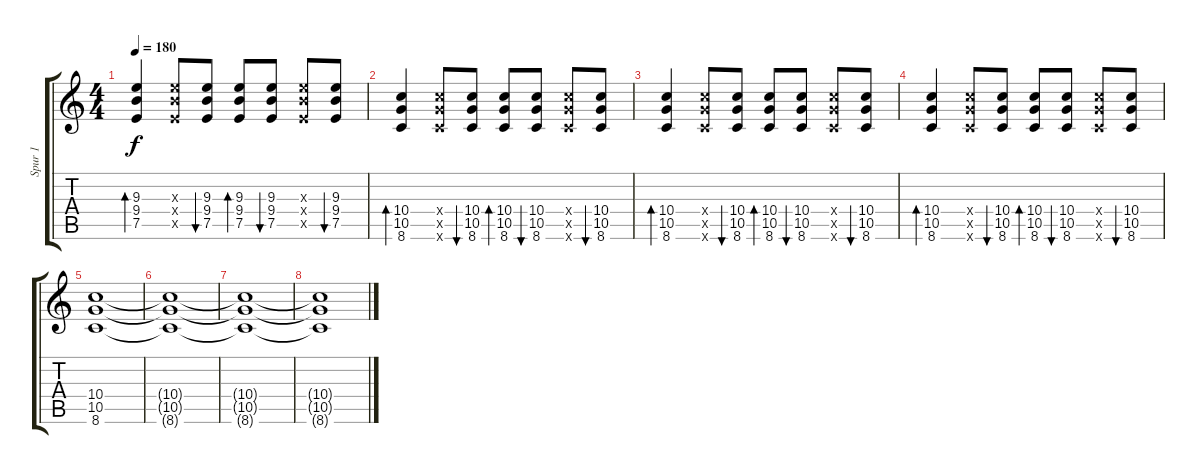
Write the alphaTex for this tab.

\track ("Spur 1" "Spur 1") {instrument overdrivenguitar}
\staff {score tabs}
\tuning (E4 B3 G3 D3 A2 E2) {hide}
\ts (4 4)
\tempo 180
\clef g2
\ks c
(9.3 9.4 7.5).4{bd 60 dy f} (9.3{x} 9.4{x} 7.5{x}).8 (9.3 9.4 7.5).8{bu 60} (9.3 9.4 7.5).8{bd 60} (9.3 9.4 7.5).8{bu 60} (9.3{x} 9.4{x} 7.5{x}).8 (9.3 9.4 7.5).8{bu 60} |
(10.4 10.5 8.6).4{bd 60} (10.4{x} 10.5{x} 8.6{x}).8 (10.4 10.5 8.6).8{bu 60} (10.4 10.5 8.6).8{bd 60} (10.4 10.5 8.6).8{bu 60} (10.4{x} 10.5{x} 8.6{x}).8 (10.4 10.5 8.6).8{bu 60} |
(10.4 10.5 8.6).4{bd 60} (10.4{x} 10.5{x} 8.6{x}).8 (10.4 10.5 8.6).8{bu 60} (10.4 10.5 8.6).8{bd 60} (10.4 10.5 8.6).8{bu 60} (10.4{x} 10.5{x} 8.6{x}).8 (10.4 10.5 8.6).8{bu 60} |
(10.4 10.5 8.6).4{bd 60} (10.4{x} 10.5{x} 8.6{x}).8 (10.4 10.5 8.6).8{bu 60} (10.4 10.5 8.6).8{bd 60} (10.4 10.5 8.6).8{bu 60} (10.4{x} 10.5{x} 8.6{x}).8 (10.4 10.5 8.6).8{bu 60} |
(10.4 10.5 8.6).1{volume 0} |
(10.4{t} 10.5{t} 8.6{t}).1 |
(10.4{t} 10.5{t} 8.6{t}).1 |
(10.4{t} 10.5{t} 8.6{t}).1
